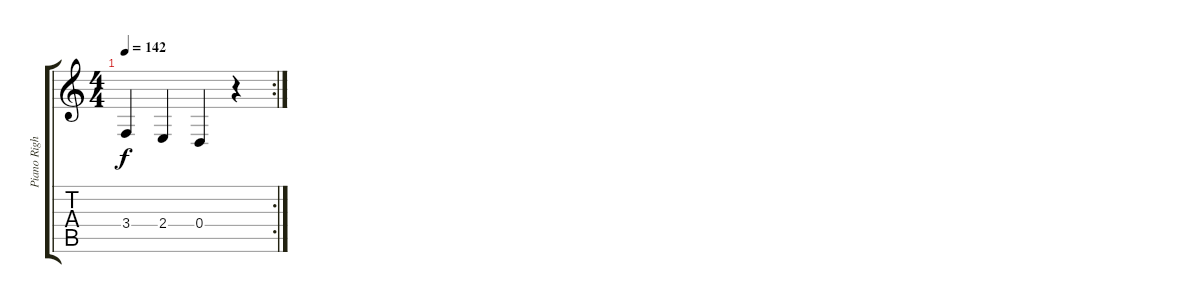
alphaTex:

\track ("Piano Right Hand" "Piano Righ") {instrument acousticgrandpiano}
\staff {score tabs}
\tuning (E4 B3 G3 D3 A2 E2) {hide}
\rc 2
\ts (4 4)
\tempo 142
\clef g2
\ks c
3.4.4{dy f} 2.4.4 0.4.4 r.4
